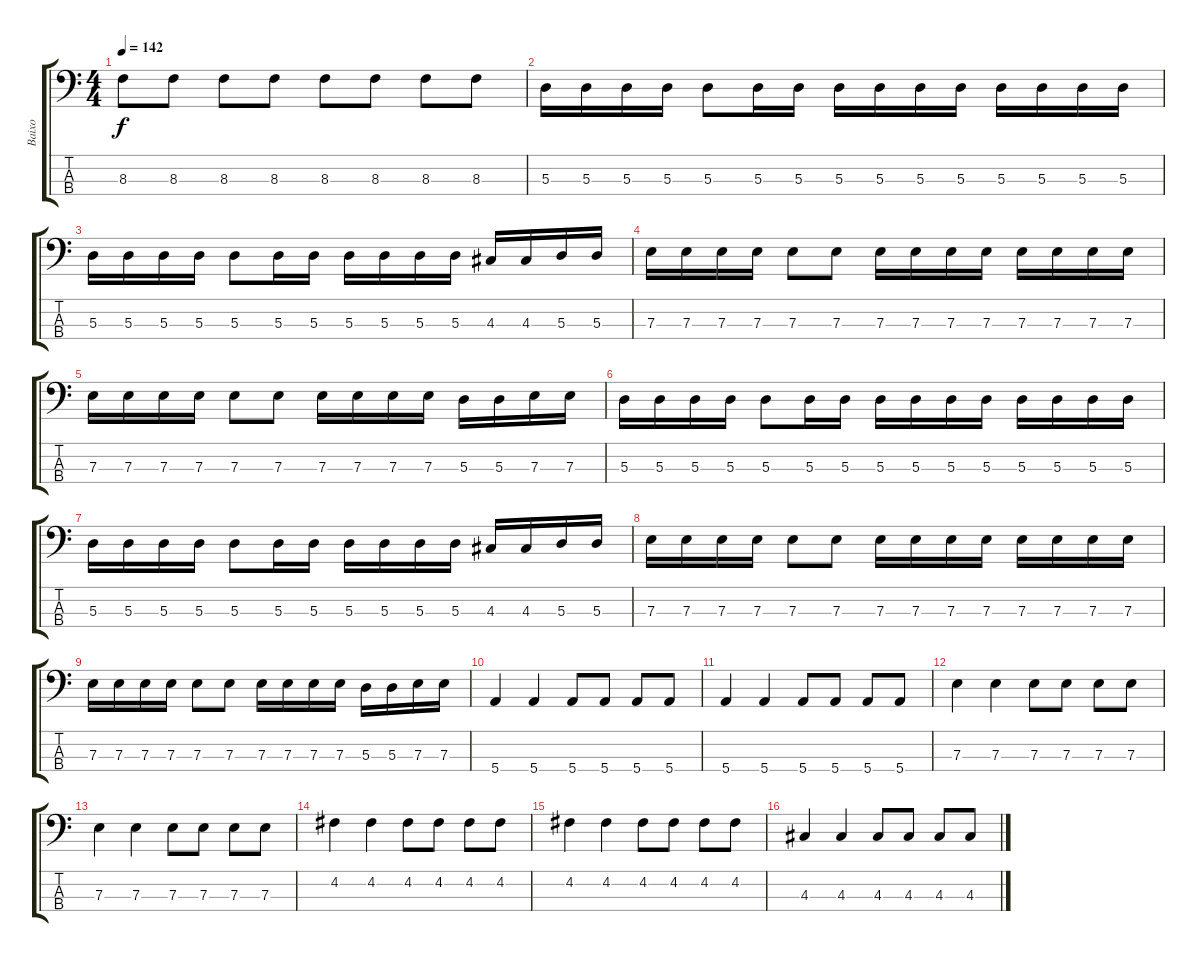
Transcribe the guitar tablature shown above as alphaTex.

\track ("Baixo" "Baixo") {instrument electricbasspick}
\staff {score tabs}
\tuning (G2 D2 A1 E1) {hide}
\ts (4 4)
\tempo 142
\clef f4
\ks c
8.3.8{dy f} 8.3.8 8.3.8 8.3.8 8.3.8 8.3.8 8.3.8 8.3.8 |
5.3.16 5.3.16 5.3.16 5.3.16 5.3.8 5.3.16 5.3.16 5.3.16 5.3.16 5.3.16 5.3.16 5.3.16 5.3.16 5.3.16 5.3.16 |
5.3.16 5.3.16 5.3.16 5.3.16 5.3.8 5.3.16 5.3.16 5.3.16 5.3.16 5.3.16 5.3.16 4.3.16 4.3.16 5.3.16 5.3.16 |
7.3.16 7.3.16 7.3.16 7.3.16 7.3.8 7.3.8 7.3.16 7.3.16 7.3.16 7.3.16 7.3.16 7.3.16 7.3.16 7.3.16 |
7.3.16 7.3.16 7.3.16 7.3.16 7.3.8 7.3.8 7.3.16 7.3.16 7.3.16 7.3.16 5.3.16 5.3.16 7.3.16 7.3.16 |
5.3.16 5.3.16 5.3.16 5.3.16 5.3.8 5.3.16 5.3.16 5.3.16 5.3.16 5.3.16 5.3.16 5.3.16 5.3.16 5.3.16 5.3.16 |
5.3.16 5.3.16 5.3.16 5.3.16 5.3.8 5.3.16 5.3.16 5.3.16 5.3.16 5.3.16 5.3.16 4.3.16 4.3.16 5.3.16 5.3.16 |
7.3.16 7.3.16 7.3.16 7.3.16 7.3.8 7.3.8 7.3.16 7.3.16 7.3.16 7.3.16 7.3.16 7.3.16 7.3.16 7.3.16 |
7.3.16 7.3.16 7.3.16 7.3.16 7.3.8 7.3.8 7.3.16 7.3.16 7.3.16 7.3.16 5.3.16 5.3.16 7.3.16 7.3.16 |
5.4.4 5.4.4 5.4.8 5.4.8 5.4.8 5.4.8 |
5.4.4 5.4.4 5.4.8 5.4.8 5.4.8 5.4.8 |
7.3.4 7.3.4 7.3.8 7.3.8 7.3.8 7.3.8 |
7.3.4 7.3.4 7.3.8 7.3.8 7.3.8 7.3.8 |
4.2.4 4.2.4 4.2.8 4.2.8 4.2.8 4.2.8 |
4.2.4 4.2.4 4.2.8 4.2.8 4.2.8 4.2.8 |
4.3.4 4.3.4 4.3.8 4.3.8 4.3.8 4.3.8
